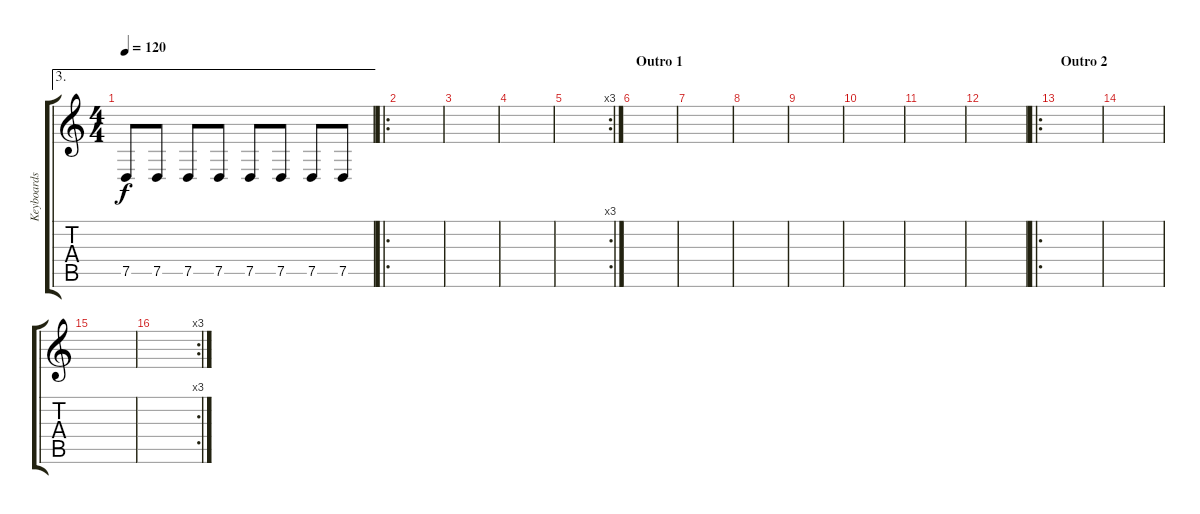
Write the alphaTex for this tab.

\track ("Keyboards 3" "Keyboards ") {instrument pizzicatostrings}
\staff {score tabs}
\tuning (D4 A3 F3 C3 G2 D2) {hide}
\ae 3
\ts (4 4)
\tempo 120
\clef g2
\ks c
7.5.8{dy f} 7.5.8 7.5.8 7.5.8 7.5.8 7.5.8 7.5.8 7.5.8 |
\ro
|
|
|
\rc 3
|
\section ("" "Outro 1")
|
|
|
|
|
|
|
\ro
\section ("" "Outro 2")
|
|
|
\rc 3
